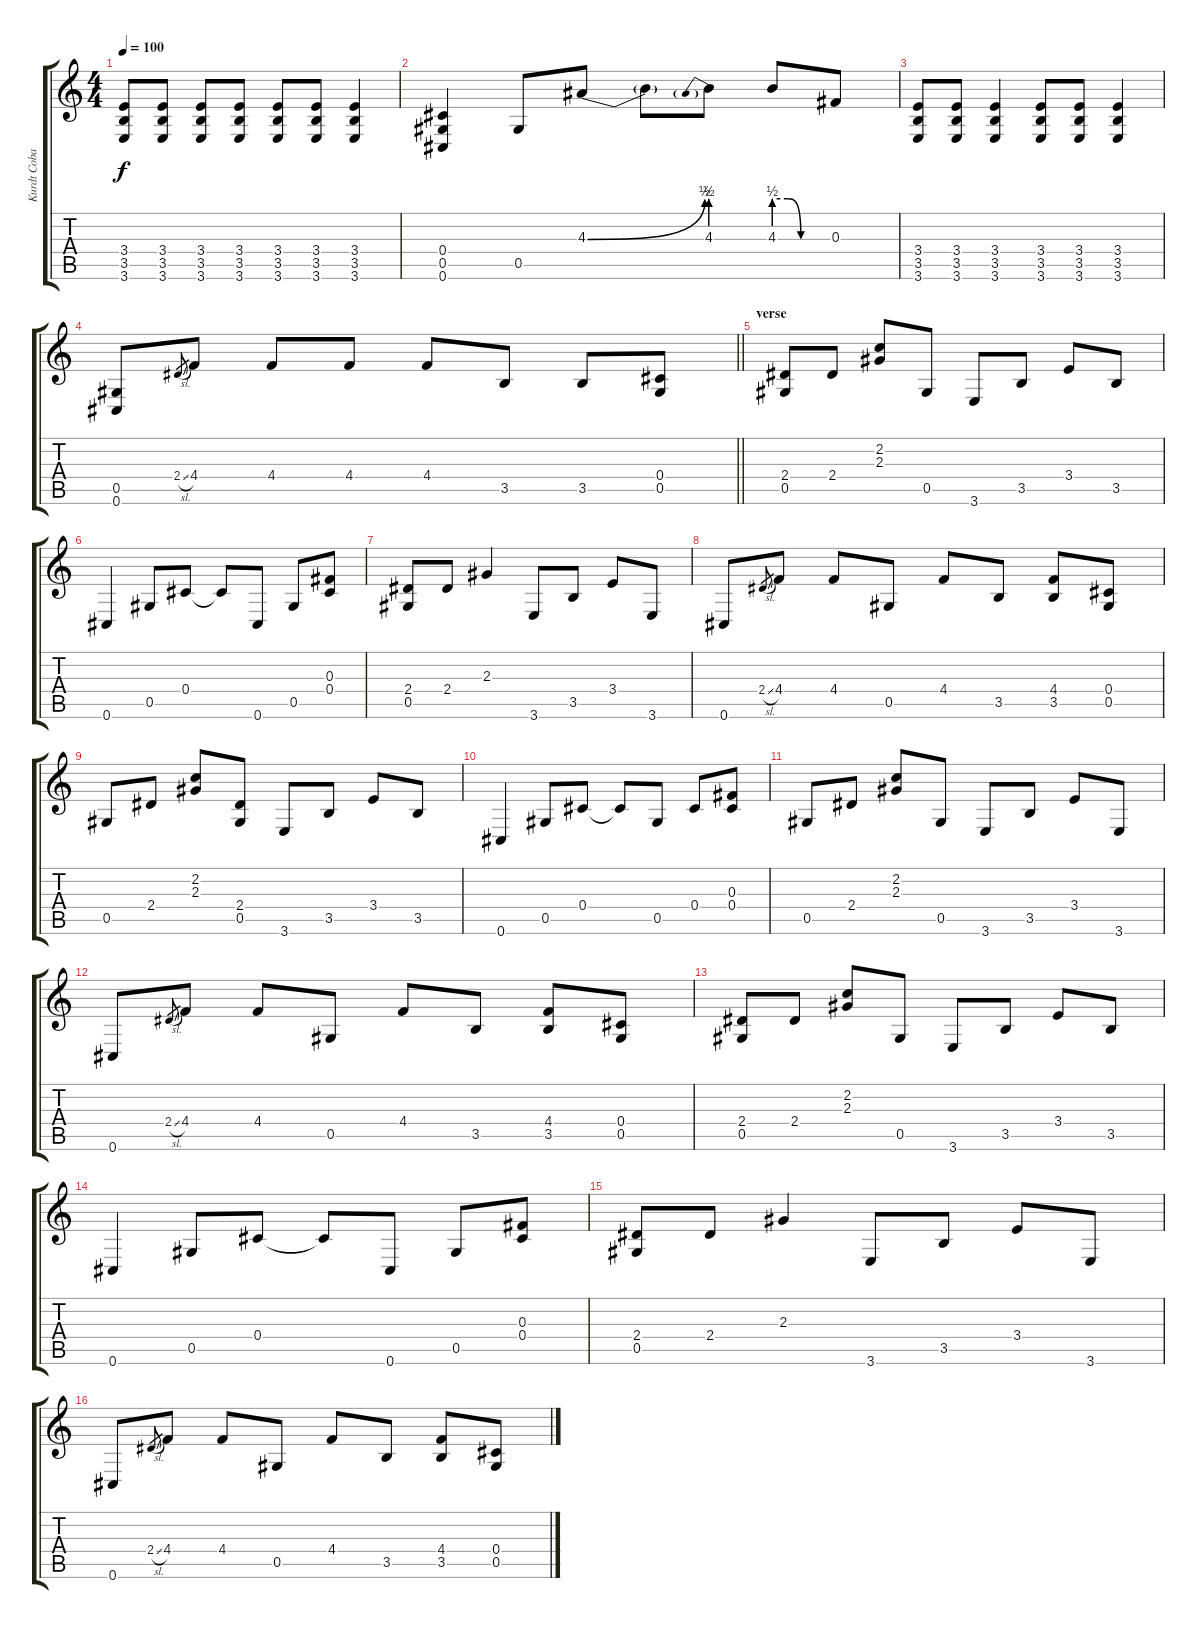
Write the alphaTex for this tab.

\track ("Kurdt Cobain" "Kurdt Coba") {instrument electricguitarclean}
\staff {score tabs}
\tuning (Eb4 Bb3 Gb3 Db3 Ab2 Db2) {hide}
\ts (4 4)
\tempo 100
\clef g2
\ks c
(3.4 3.5 3.6).8{dy f} (3.4 3.5 3.6).8 (3.4 3.5 3.6).8 (3.4 3.5 3.6).8 (3.4 3.5 3.6).8 (3.4 3.5 3.6).8 (3.4 3.5 3.6).4 |
(0.4 0.5 0.6).4 0.5.8 4.3{be (bend 0 0 60 2)}.8 4.3{t}.8 4.3{be (prebend 0 2 60 2)}.8 4.3{be (custom 0 2 15 2 30 0 60 0)}.8 0.3.8 |
(3.4 3.5 3.6).8 (3.4 3.5 3.6).8 (3.4 3.5 3.6).4 (3.4 3.5 3.6).8 (3.4 3.5 3.6).8 (3.4 3.5 3.6).4 |
\barLineRight lightlight
(0.5 0.6).8 2.4{sl}.8{gr} 4.4.8 4.4.8 4.4.8 4.4.8 3.5.8 3.5.8 (0.4 0.5).8 |
\section ("" "verse")
(2.4 0.5).8{instrument electricguitarclean} 2.4.8 (2.2 2.3).8 0.5.8 3.6.8 3.5.8 3.4.8 3.5.8 |
0.6.4 0.5.8 0.4.8 0.4{t}.8 0.6.8 0.5.8 (0.3 0.4).8 |
(2.4 0.5).8 2.4.8 2.3.4 3.6.8 3.5.8 3.4.8 3.6.8 |
0.6.8 2.4{sl}.8{gr} 4.4.8 4.4.8 0.5.8 4.4.8 3.5.8 (4.4 3.5).8 (0.4 0.5).8 |
0.5.8 2.4.8 (2.2 2.3).8 (2.4 0.5).8 3.6.8 3.5.8 3.4.8 3.5.8 |
0.6.4 0.5.8 0.4.8 0.4{t}.8 0.5.8 0.4.8 (0.3 0.4).8 |
0.5.8 2.4.8 (2.2 2.3).8 0.5.8 3.6.8 3.5.8 3.4.8 3.6.8 |
0.6.8 2.4{sl}.8{gr} 4.4.8 4.4.8 0.5.8 4.4.8 3.5.8 (4.4 3.5).8 (0.4 0.5).8 |
(2.4 0.5).8 2.4.8 (2.2 2.3).8 0.5.8 3.6.8 3.5.8 3.4.8 3.5.8 |
0.6.4 0.5.8 0.4.8 0.4{t}.8 0.6.8 0.5.8 (0.3 0.4).8 |
(2.4 0.5).8 2.4.8 2.3.4 3.6.8 3.5.8 3.4.8 3.6.8 |
0.6.8 2.4{sl}.8{gr} 4.4.8 4.4.8 0.5.8 4.4.8 3.5.8 (4.4 3.5).8 (0.4 0.5).8
